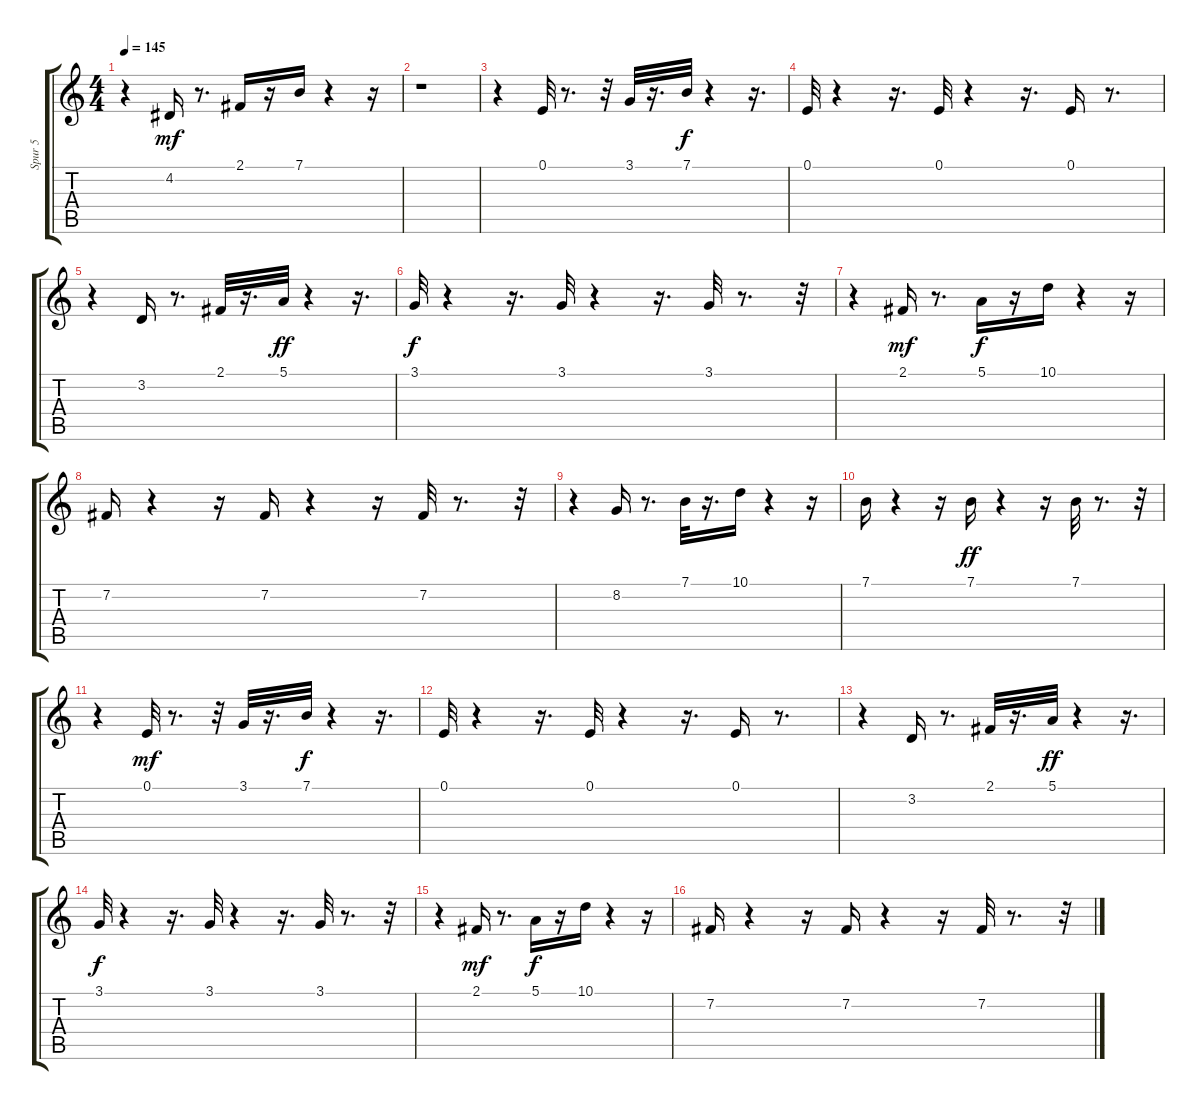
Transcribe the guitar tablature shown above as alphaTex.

\track ("Spur 5" "Spur 5") {instrument pizzicatostrings}
\staff {score tabs}
\tuning (E4 B3 G3 D3 A2 E2) {hide}
\ts (4 4)
\tempo 145
\clef g2
\ks c
r.4{dy f} 4.2.16{dy mf} r.8{d} 2.1.16 r.16 7.1.16 r.4 r.16 |
r.1 |
r.4 0.1.32 r.8{d} r.32 3.1.32 r.16{d} 7.1.32{dy f} r.4 r.16{d} |
0.1.32 r.4 r.16{d} 0.1.32 r.4 r.16{d} 0.1.16 r.8{d} |
r.4 3.2.16 r.8{d} 2.1.32 r.16{d} 5.1.32{dy ff} r.4 r.16{d} |
3.1.32{dy f} r.4 r.16{d} 3.1.32 r.4 r.16{d} 3.1.32 r.8{d} r.32 |
r.4 2.1.16{dy mf} r.8{d} 5.1.16{dy f} r.16 10.1.16 r.4 r.16 |
7.2.16 r.4 r.16 7.2.16 r.4 r.16 7.2.32 r.8{d} r.32 |
r.4 8.2.16 r.8{d} 7.1.32 r.16{d} 10.1.16 r.4 r.16 |
7.1.16 r.4 r.16 7.1.16{dy ff} r.4 r.16 7.1.32 r.8{d} r.32 |
r.4 0.1.32{dy mf} r.8{d} r.32 3.1.32 r.16{d} 7.1.32{dy f} r.4 r.16{d} |
0.1.32 r.4 r.16{d} 0.1.32 r.4 r.16{d} 0.1.16 r.8{d} |
r.4 3.2.16 r.8{d} 2.1.32 r.16{d} 5.1.32{dy ff} r.4 r.16{d} |
3.1.32{dy f} r.4 r.16{d} 3.1.32 r.4 r.16{d} 3.1.32 r.8{d} r.32 |
r.4 2.1.16{dy mf} r.8{d} 5.1.16{dy f} r.16 10.1.16 r.4 r.16 |
7.2.16 r.4 r.16 7.2.16 r.4 r.16 7.2.32 r.8{d} r.32
